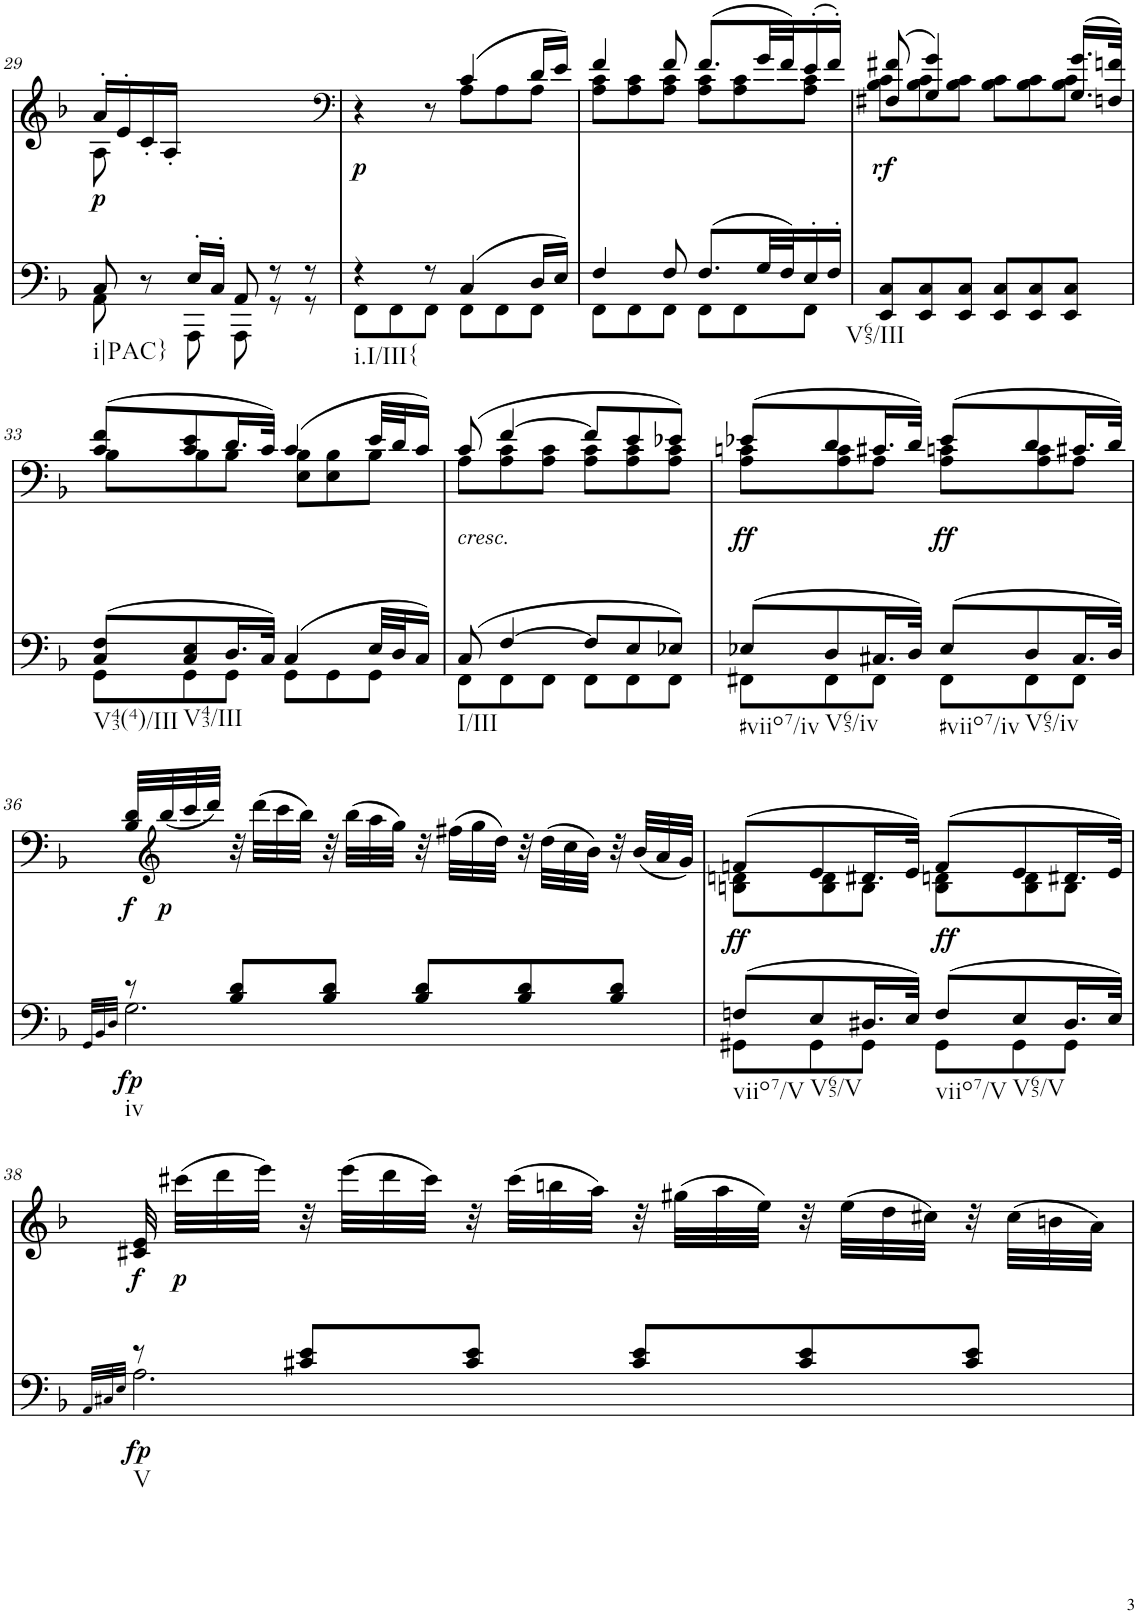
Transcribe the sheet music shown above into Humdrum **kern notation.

**kern	**dynam	**kern	**text	**dynam
*part2	*part2	*part1	*part1	*part1
*staff2	*staff2	*staff1	*staff1	*staff1
*I"Piano	*	*I"Piano	*	*
*I'Pno	*	*I'Pno	*	*
!!LO:PB:g=z
*clefF4	*	*clefG2	*	*
*k[b-]	*	*k[b-]	*	*
*d:	*	*d:	*	*
*M6/8	*	*M6/8	*	*
=29	=29	=29	=29	=29
*^	*	*^	*	*
!LO:TX:b:t=i|PAC}	!	!	!	!	!	!
!	!	!LO:DY:a	!	!	!LO:LY:b	!
8C/	8AA\	p	16a'/LL	8A\	p	.
.	.	.	16e'/	.	.	.
8r	8ryy	.	16c'/	2ryy	.	.
.	.	.	16A'/JJ	.	.	.
16E'/LL	8AAA\	.	8ryy	.	.	.
16C'/JJ	.	.	.	.	.	.
8AA/	8AAA\	.	4.ryy	.	.	.
8r	8r	.	.	.	.	.
8r	8r	.	.	8ryy	.	.
=30	=30	=30	=30	=30	=30	=30
*	*	*	*clefF4	*	*	*
!LO:TX:b:t=i.I/III{	!	!	!	!	!	!
!	!	!	!	!	!	!LO:DY:b
4r	8FF\L	.	4r	4.ryy	.	p
.	8FF\	.	.	.	.	.
8r	8FF\J	.	8r	.	.	.
!	!	!	!	!	!LO:LY:b	!
(4C/	8FF\L	.	(4c/	8A\L	p	.
.	8FF\	.	.	8A\	.	.
16D/LL	8FF\J	.	16d/LL	8A\J	.	.
16E/JJ)	.	.	16e/JJ)	.	.	.
=31	=31	=31	=31	=31	=31	=31
4F/	8FF\L	.	4f/	8A\ 8c\L	.	.
.	8FF\	.	.	8A\ 8c\	.	.
8F/	8FF\J	.	8f/	8A\ 8c\J	.	.
(8.F/L	8FF\L	.	(8.f/L	8A\ 8c\L	.	.
.	8FF\	.	.	8A\ 8c\	.	.
32G/LL	.	.	32g/LL	.	.	.
32F/J)	.	.	32f/J)	.	.	.
16E'/	8FF\J	.	(16e'/	8A\ 8c\J	.	.
16F'/JJ	.	.	16f'/JJ)	.	.	.
*v	*v	*	*	*	*	*
=32	=32	=32	=32	=32	=32
!LO:TX:b:t=V65/III	!	!	!	!	!
!	!	!	!	!	!LO:DY:b
8EE/ 8C/L	.	(8F#X/ 8f#X/	8B-\ 8c\L	.	rf
8EE/ 8C/	.	4G/ 4g/)	8B-\ 8c\	.	.
8EE/ 8C/J	.	.	8B-\ 8c\J	.	.
8EE/ 8C/L	.	8ryy	8B-\ 8c\L	.	.
8EE/ 8C/	.	8ryy	8B-\ 8c\	.	.
8EE/ 8C/J	.	(16.G/ 16.g/LL	8B-\ 8c\J	.	.
.	.	32Fn/ 32fn/JJk)	.	.	.
!!LO:LB:g=z	!!
=33	=33	=33	=33	=33	=33
*^	*	*	*	*	*
!LO:TX:b:t=V43(4)/III	!	!	!	!	!	!
(8C/ 8F/L	8GG\L	.	(8c/ 8f/L	8B-\L	.	.
!LO:TX:b:t=V43/III	!	!	!	!	!	!
8C/ 8E/	8GG\	.	8c/ 8e/	8B-\	.	.
16.D/L	8GG\J	.	16.d/L	8B-\J	.	.
32C/JJk)	.	.	32c/JJk)	.	.	.
(4C/	8GG\L	.	(4c/	8E\ 8B-\L	.	.
.	8GG\	.	.	8E\ 8B-\	.	.
32E/LLL	8GG\J	.	32e/LLL	8B-\J	.	.
32D/J	.	.	32d/J	.	.	.
16C/JJ)	.	.	16c/JJ)	.	.	.
=34	=34	=34	=34	=34	=34	=34
!	!	!	!LO:TX:b:i:t=cresc.	!	!	!
!LO:TX:b:t=I/III	!	!	!	!	!	!
!	!	!	!	!	!LO:LY:b	!
(8C/	8FF\L	.	(8c/	8A\L	<	.
[4F/	8FF\	.	[4f/	8A\ 8c\	.	.
.	8FF\J	.	.	8A\ 8c\J	.	.
8F/L]	8FF\L	.	8f/L]	8A\ 8c\L	.	.
8E/	8FF\	.	8e/	8A\ 8c\	.	.
8E-X/J)	8FF\J	.	8e-X/J)	8A\ 8c\J	.	.
=35	=35	=35	=35	=35	=35	=35
!LO:TX:b:t=#viio7/iv	!	!	!	!	!	!
!	!	!	!	!	!LO:LY:b	!LO:DY:b
(8E-X/L	8FF#X\L	.	(8e-X/L	8A\ 8cn\L	ff	ff
!LO:TX:b:t=V65/iv	!	!	!	!	!	!
8D/	8FF#\	.	8d/	8A\ 8c\	.	.
16.C#X/L	8FF#\J	.	16.c#X/L	8A\J	.	.
32D/JJk)	.	.	32d/JJk)	.	.	.
!LO:TX:b:t=#viio7/iv	!	!	!	!	!	!
!	!	!	!	!	!LO:LY:b	!LO:DY:b
(8E-/L	8FF#\L	.	(8e-/L	8A\ 8cn\L	ff	ff
!LO:TX:b:t=V65/iv	!	!	!	!	!	!
8D/	8FF#\	.	8d/	8A\ 8c\	.	.
16.C#/L	8FF#\J	.	16.c#X/L	8A\J	.	.
32D/JJk)	.	.	32d/JJk)	.	.	.
*	*	*	*v	*v	*	*
!!LO:LB:g=z
=36	=36	=36	=36	=36	=36
.	32qGG/LLL	.	.	.	.
.	32qBB-/	.	.	.	.
.	32qD/JJJ	.	.	.	.
!LO:TX:b:t=iv	!	!	!	!	!
!	!	!LO:DY:b	!	!	!LO:DY:b
8r	2.G\	fp	32B-/ 32d/LLL	.	f
*	*	*	*clefG2	*	*
!	!	!	!	!	!LO:DY:b
.	.	.	(32bb-/	.	p
.	.	.	32ccc/	.	.
.	.	.	32ddd/JJJ)	.	.
8B-/ 8d/L	.	.	32r	.	.
.	.	.	(32ddd\LLL	.	.
.	.	.	32ccc\	.	.
.	.	.	32bb-\JJJ)	.	.
8B-/ 8d/J	.	.	32r	.	.
.	.	.	(32bb-\LLL	.	.
.	.	.	32aa\	.	.
.	.	.	32gg\JJJ)	.	.
8B-/ 8d/L	.	.	32r	.	.
.	.	.	(32ff#X\LLL	.	.
.	.	.	32gg\	.	.
.	.	.	32dd\JJJ)	.	.
8B-/ 8d/	.	.	32r	.	.
.	.	.	(32dd\LLL	.	.
.	.	.	32cc\	.	.
.	.	.	32b-\JJJ)	.	.
8B-/ 8d/J	.	.	32r	.	.
.	.	.	(32b-/LLL	.	.
.	.	.	32a/	.	.
.	.	.	32g/JJJ)	.	.
=37	=37	=37	=37	=37	=37
*	*	*	*^	*	*
!LO:TX:b:t=viio7/V	!	!	!	!	!	!
!	!	!LO:DY:a	!	!	!LO:LY:b	!
(8Fn/L	8GG#X\L	ff	(8fn/L	8Bn\ 8dn\L	ff	.
!LO:TX:b:t=V65/V	!	!	!	!	!	!
8E/	8GG#\	.	8e/	8B\ 8d\	.	.
16.D#X/L	8GG#\J	.	16.d#X/L	8B\J	.	.
32E/JJk)	.	.	32e/JJk)	.	.	.
!LO:TX:b:t=viio7/V	!	!	!	!	!	!
!	!	!LO:DY:a	!	!	!	!
(8F/L	8GG#\L	ff	(8f/L	8B\ 8dn\L	.	.
!LO:TX:b:t=V65/V	!	!	!	!	!	!
8E/	8GG#\	.	8e/	8B\ 8d\	.	.
16.D#/L	8GG#\J	.	16.d#X/L	8B\J	.	.
32E/JJk)	.	.	32e/JJk)	.	.	.
*	*	*	*v	*v	*	*
!!LO:LB:g=z
=38	=38	=38	=38	=38	=38
.	32qAA/LLL	.	.	.	.
.	32qC#X/	.	.	.	.
.	32qE/JJJ	.	.	.	.
!LO:TX:b:t=V	!	!	!	!	!
!	!	!LO:DY:b	!	!	!LO:DY:b
8r	2.A\	fp	32c#X/ 32e/	.	f
!	!	!	!	!	!LO:DY:b
.	.	.	(32ccc#X\LLL	.	p
.	.	.	32ddd\	.	.
.	.	.	32eee\JJJ)	.	.
8c#X/ 8e/L	.	.	32r	.	.
.	.	.	(32eee\LLL	.	.
.	.	.	32ddd\	.	.
.	.	.	32ccc#\JJJ)	.	.
8c#/ 8e/J	.	.	32r	.	.
.	.	.	(32ccc#\LLL	.	.
.	.	.	32bbn\	.	.
.	.	.	32aa\JJJ)	.	.
8c#/ 8e/L	.	.	32r	.	.
.	.	.	(32gg#X\LLL	.	.
.	.	.	32aa\	.	.
.	.	.	32ee\JJJ)	.	.
8c#/ 8e/	.	.	32r	.	.
.	.	.	(32ee\LLL	.	.
.	.	.	32dd\	.	.
.	.	.	32cc#X\JJJ)	.	.
8c#/ 8e/J	.	.	32r	.	.
.	.	.	(32cc#\LLL	.	.
.	.	.	32bn\	.	.
.	.	.	32a\JJJ)	.	.
*v	*v	*	*	*	*
=	=	=	=	=
*-	*-	*-	*-	*-
